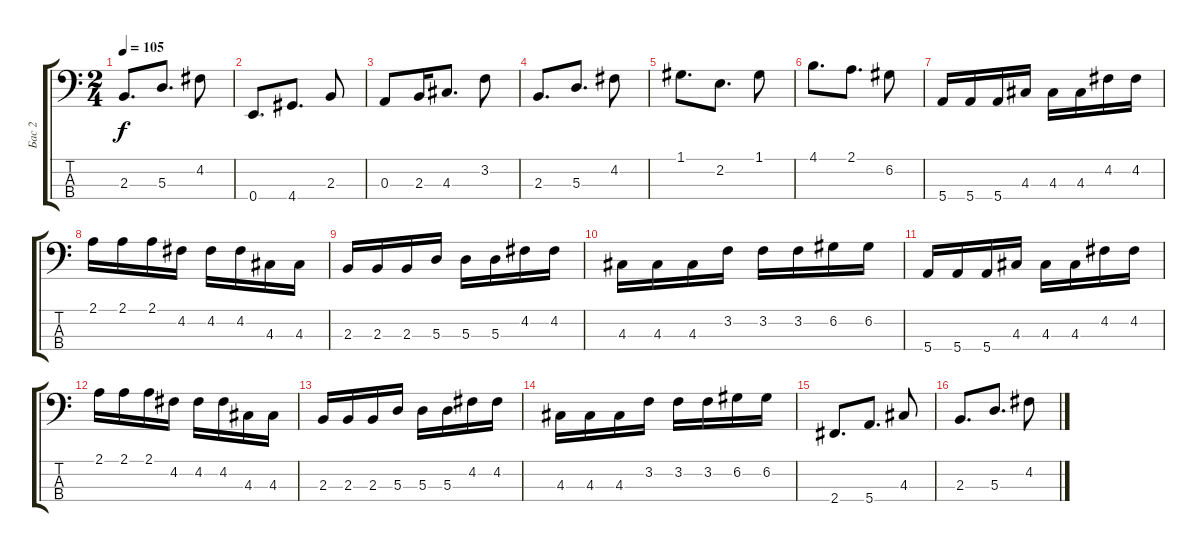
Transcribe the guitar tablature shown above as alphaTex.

\track ("Бас 2" "Бас 2") {instrument electricbasspick}
\staff {score tabs}
\tuning (G2 D2 A1 E1) {hide}
\ts (2 4)
\tempo 105
\clef f4
\ks c
2.3.8{d dy f} 5.3.8{d} 4.2.8 |
0.4.8{d} 4.4.8{d} 2.3.8 |
0.3.8 2.3.16 4.3.8{d} 3.2.8 |
2.3.8{d} 5.3.8{d} 4.2.8 |
1.1.8{d} 2.2.8{d} 1.1.8 |
4.1.8{d} 2.1.8{d} 6.2.8 |
5.4.16 5.4.16 5.4.16 4.3.16 4.3.16 4.3.16 4.2.16 4.2.16 |
2.1.16 2.1.16 2.1.16 4.2.16 4.2.16 4.2.16 4.3.16 4.3.16 |
2.3.16 2.3.16 2.3.16 5.3.16 5.3.16 5.3.16 4.2.16 4.2.16 |
4.3.16 4.3.16 4.3.16 3.2.16 3.2.16 3.2.16 6.2.16 6.2.16 |
5.4.16 5.4.16 5.4.16 4.3.16 4.3.16 4.3.16 4.2.16 4.2.16 |
2.1.16 2.1.16 2.1.16 4.2.16 4.2.16 4.2.16 4.3.16 4.3.16 |
2.3.16 2.3.16 2.3.16 5.3.16 5.3.16 5.3.16 4.2.16 4.2.16 |
4.3.16 4.3.16 4.3.16 3.2.16 3.2.16 3.2.16 6.2.16 6.2.16 |
2.4.8{d} 5.4.8{d} 4.3.8 |
2.3.8{d} 5.3.8{d} 4.2.8
